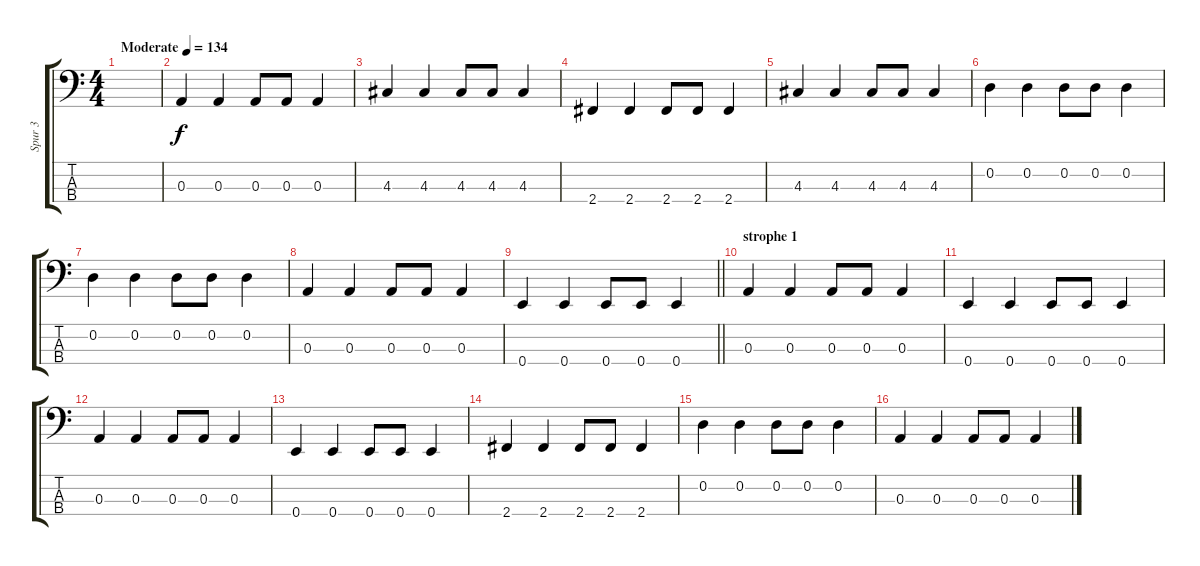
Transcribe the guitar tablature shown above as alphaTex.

\track ("Spur 3" "Spur 3") {instrument electricbasspick}
\staff {score tabs}
\tuning (G2 D2 A1 E1) {hide}
\ts (4 4)
\tempo (134 "Moderate")
\clef f4
\ks c
|
0.3.4 0.3.4 0.3.8 0.3.8 0.3.4 |
4.3.4 4.3.4 4.3.8 4.3.8 4.3.4 |
2.4.4 2.4.4 2.4.8 2.4.8 2.4.4 |
4.3.4 4.3.4 4.3.8 4.3.8 4.3.4 |
0.2.4 0.2.4 0.2.8 0.2.8 0.2.4 |
0.2.4 0.2.4 0.2.8 0.2.8 0.2.4 |
0.3.4 0.3.4 0.3.8 0.3.8 0.3.4 |
\barLineRight lightlight
0.4.4 0.4.4 0.4.8 0.4.8 0.4.4 |
\section ("" "strophe 1")
0.3.4 0.3.4 0.3.8 0.3.8 0.3.4 |
0.4.4 0.4.4 0.4.8 0.4.8 0.4.4 |
0.3.4 0.3.4 0.3.8 0.3.8 0.3.4 |
0.4.4 0.4.4 0.4.8 0.4.8 0.4.4 |
2.4.4 2.4.4 2.4.8 2.4.8 2.4.4 |
0.2.4 0.2.4 0.2.8 0.2.8 0.2.4 |
0.3.4 0.3.4 0.3.8 0.3.8 0.3.4
